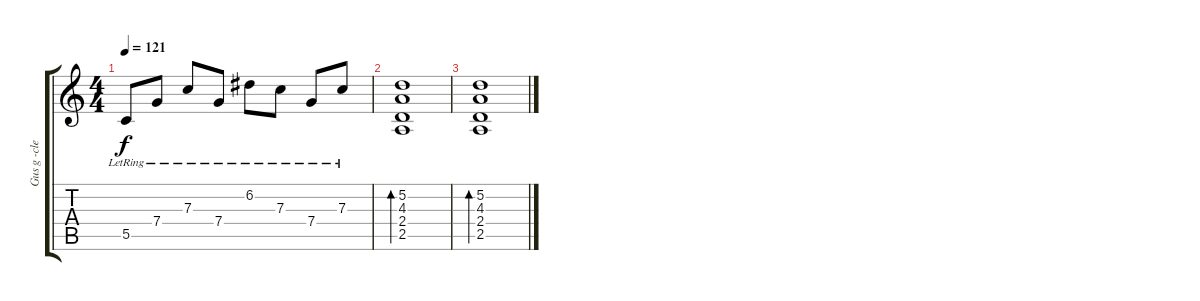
\track ("Gus g -clean" "Gus g -cle") {instrument electricguitarclean}
\staff {score tabs}
\tuning (D4 A3 F3 C3 G2 D2) {hide}
\ts (4 4)
\tempo 121
\clef g2
\ks c
5.5{lr}.8{dy f} 7.4{lr}.8 7.3{lr}.8 7.4{lr}.8 6.2{lr}.8 7.3{lr}.8 7.4{lr}.8 7.3{lr}.8 |
(5.2 4.3 2.4 2.5).1{bd 60} |
(5.2 4.3 2.4 2.5).1{bd 60}
